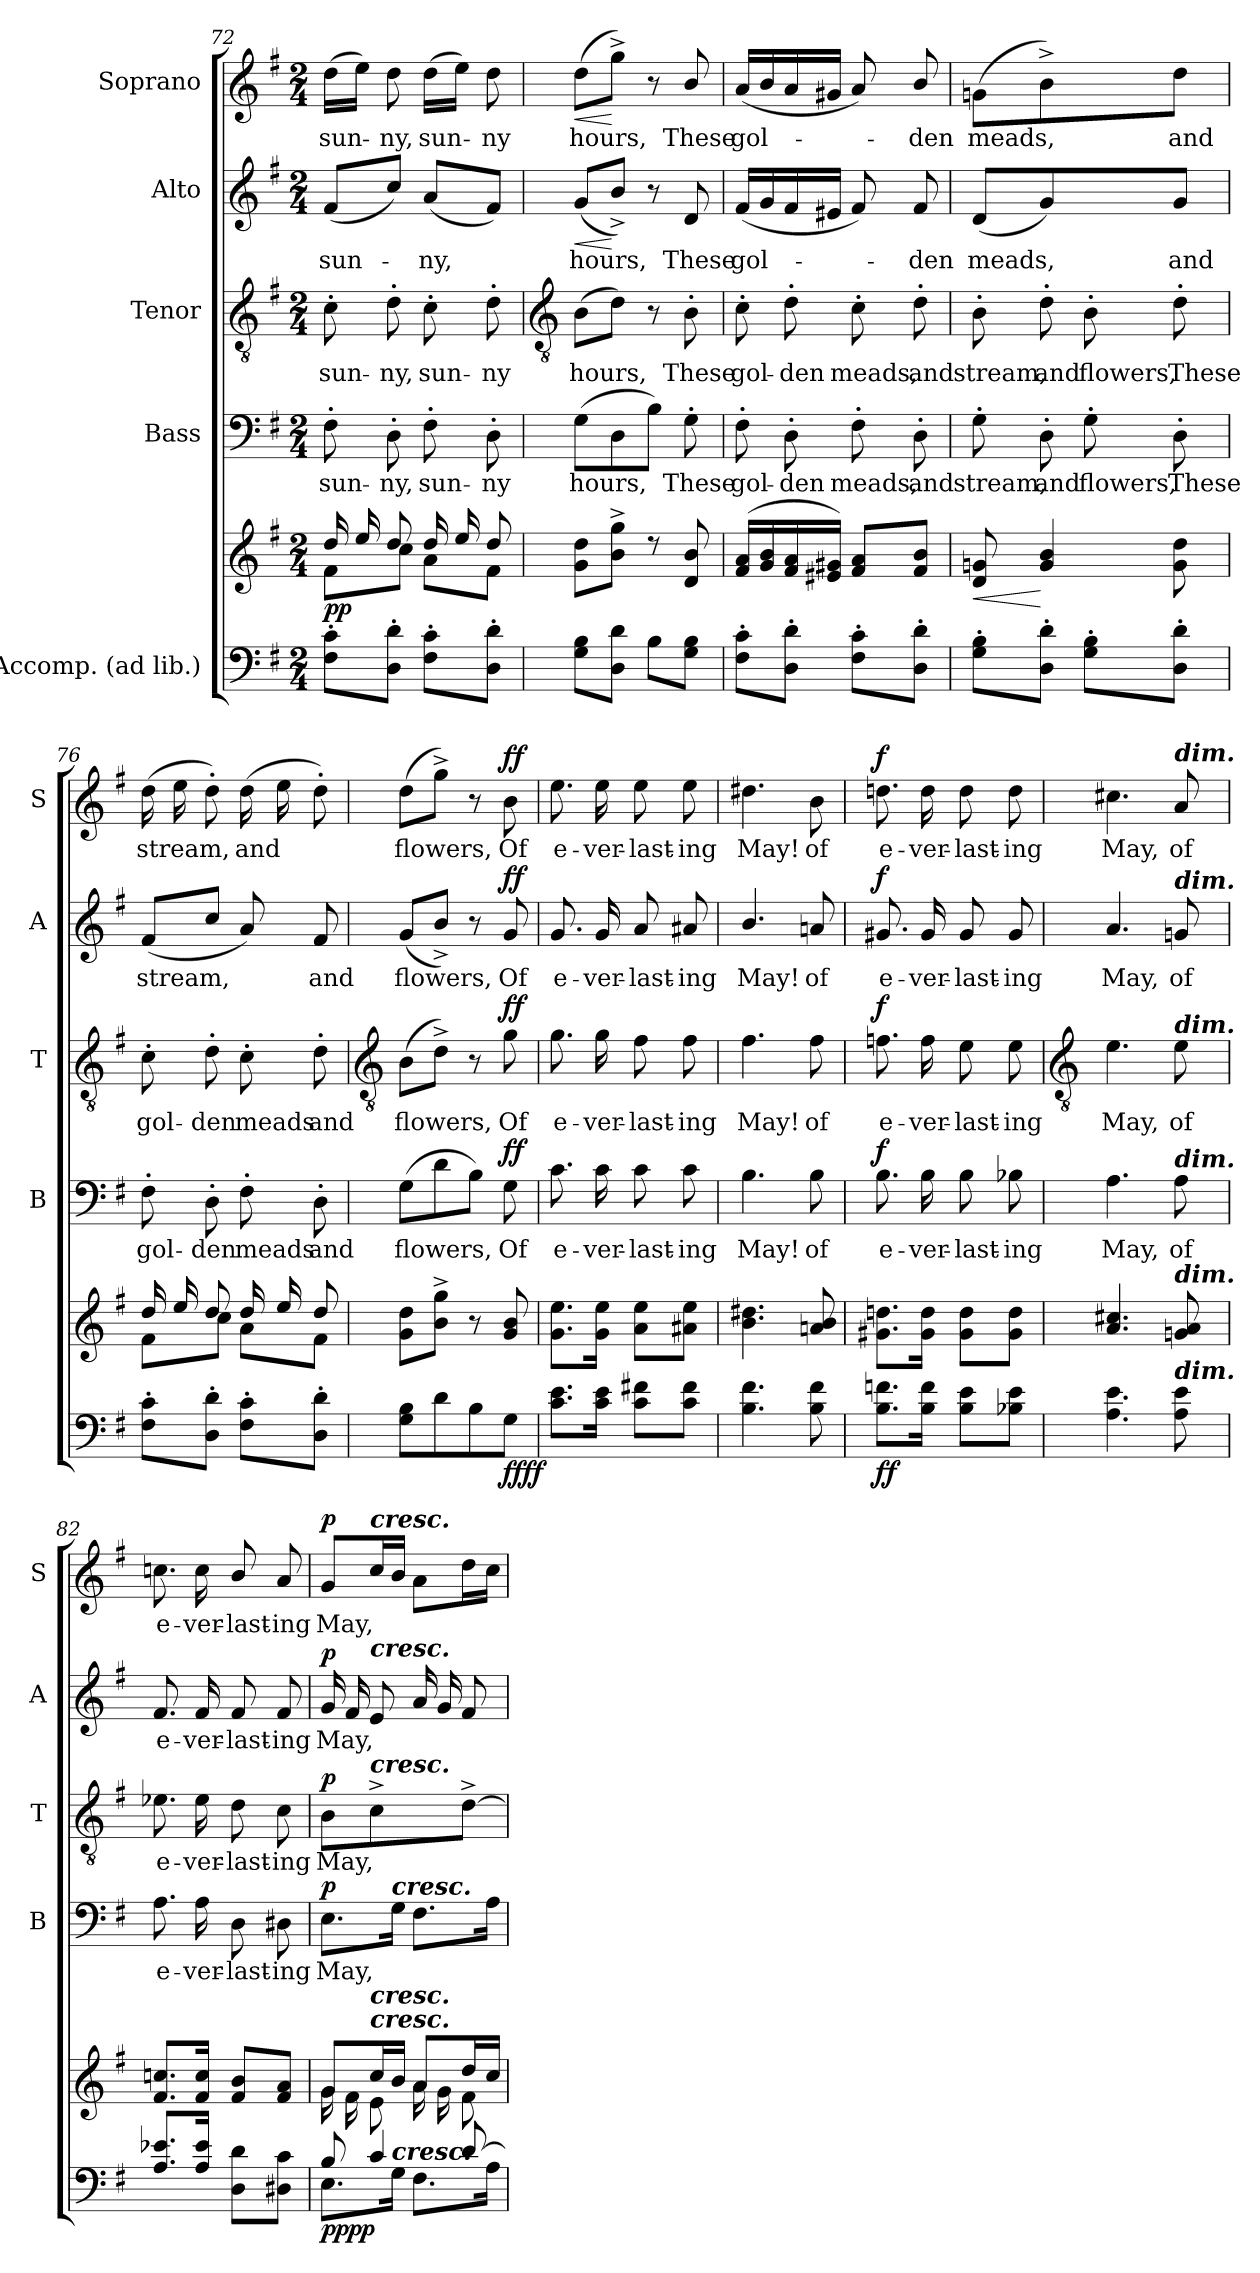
**kern	**kern	**dynam	**kern	**text	**dynam	**kern	**text	**dynam	**kern	**text	**dynam	**kern	**text	**dynam
*part5	*part5	*part5	*part4	*part4	*part4	*part3	*part3	*part3	*part2	*part2	*part2	*part1	*part1	*part1
*staff6	*staff5	*staff5/6	*staff4	*staff4	*staff4	*staff3	*staff3	*staff3	*staff2	*staff2	*staff2	*staff1	*staff1	*staff1
*I"Accomp. (ad lib.)	*	*	*I"Bass	*	*	*I"Tenor	*	*	*I"Alto	*	*	*I"Soprano	*	*
*	*	*	*I'B	*	*	*I'T	*	*	*I'A	*	*	*I'S	*	*
*clefF4	*clefG2	*	*clefF4	*	*	*clefGv2	*	*	*clefG2	*	*	*clefG2	*	*
*k[f#]	*k[f#]	*	*k[f#]	*	*	*k[f#]	*	*	*k[f#]	*	*	*k[f#]	*	*
*G:	*G:	*	*G:	*	*	*G:	*	*	*G:	*	*	*G:	*	*
*M2/4	*M2/4	*	*M2/4	*	*	*M2/4	*	*	*M2/4	*	*	*M2/4	*	*
=72	=72	=72	=72	=72	=72	=72	=72	=72	=72	=72	=72	=72	=72	=72
*	*^	*	*	*	*	*	*	*	*	*	*	*	*	*
!	!	!	!LO:DY:b	!	!LO:LY:b	!	!	!LO:LY:b	!	!	!LO:LY:b	!	!	!LO:LY:b	!
8F#' 8c'L	16dd/LL	8f#\L	pp	8F#'	sun-	.	8c'	sun-	.	(<8f#L	sun-	.	(>16ddLL	sun-	.
.	16ee/	.	.	.	.	.	.	.	.	.	.	.	16eeJJ)	.	.
!	!	!	!	!	!LO:LY:b	!	!	!LO:LY:b	!	!	!	!	!	!LO:LY:b	!
8D' 8d'J	8dd/J	8cc\J	.	8D'	-ny,	.	8d'	-ny,	.	8ccJ)	.	.	8dd	ny,	.
!	!	!	!	!	!LO:LY:b	!	!	!LO:LY:b	!	!	!LO:LY:b	!	!	!LO:LY:b	!
8F#' 8c'L	16dd/LL	8a\L	.	8F#'	sun-	.	8c'	sun-	.	(<8aL	ny,	.	(>16ddLL	sun-	.
.	16ee/	.	.	.	.	.	.	.	.	.	.	.	16eeJJ)	.	.
!	!	!	!	!	!LO:LY:b	!	!	!LO:LY:b	!	!	!	!	!	!LO:LY:b	!
8D' 8d'J	8dd/J	8f#\J	.	8D'	-ny	.	8d'	-ny	.	8f#J)	.	.	8dd	ny	.
!!LO:LB:g=z
=73	=73	=73	=73	=73	=73	=73	=73	=73	=73	=73	=73	=73	=73	=73	=73
*	*	*	*	*	*	*	*clefGv2	*	*	*	*	*	*	*	*
!	!	!LO:N:vis=1	!	!	!LO:LY:b	!	!	!LO:LY:b	!	!	!LO:LY:b	!LO:HP:b	!	!LO:LY:b	!LO:HP:b
8G 8BL	8g\ 8dd\L	2ryy	.	(>8GL	hours,	.	(>8BL	hours,	.	(<8gL	hours,	<	(>8ddL	hours,	<
8D 8dJ	8b\^ 8gg\^J	.	.	8D	.	.	8dJ)	.	.	8b^/J)	.	[	8gg^J)	.	[
8BL	8r	.	.	8BJ)	.	.	8r	.	.	8r	.	.	8r	.	.
!	!	!	!	!	!LO:LY:b	!	!	!LO:LY:b	!	!	!LO:LY:b	!	!	!LO:LY:b	!
8G 8BJ	8d/ 8b/	.	.	8G'	These	.	8B'	These	.	8d	These	.	8b/	These	.
=74	=74	=74	=74	=74	=74	=74	=74	=74	=74	=74	=74	=74	=74	=74	=74
!	!	!LO:N:vis=1	!	!	!LO:LY:b	!	!	!LO:LY:b	!	!	!LO:LY:b	!	!	!LO:LY:b	!
8F#' 8c'L	(<16f# 16aLL	2ryy	.	8F#'	gol-	.	8c'	gol-	.	(<16f#LL	gol-	.	(<16aLL	gol-	.
.	16g 16b	.	.	.	.	.	.	.	.	16g	.	.	16b	.	.
!	!	!	!	!	!LO:LY:b	!	!	!LO:LY:b	!	!	!	!	!	!	!
8D' 8d'J	16f# 16a	.	.	8D'	-den	.	8d'	-den	.	16f#	.	.	16a	.	.
.	16e#X 16g#XJJ)	.	.	.	.	.	.	.	.	16e#XJJ	.	.	16g#XJJ	.	.
!	!	!	!	!	!LO:LY:b	!	!	!LO:LY:b	!	!	!	!	!	!	!
8F#' 8c'L	8f# 8aL	.	.	8F#'	meads,	.	8c'	meads,	.	8f#)	.	.	8a)	.	.
!	!	!	!	!	!LO:LY:b	!	!	!LO:LY:b	!	!	!LO:LY:b	!	!	!LO:LY:b	!
8D' 8d'J	8f#/ 8b/J	.	.	8D'	and	.	8d'	and	.	8f#	den	.	8b/	den	.
=75	=75	=75	=75	=75	=75	=75	=75	=75	=75	=75	=75	=75	=75	=75	=75
!	!	!LO:N:vis=1	!LO:HP:b	!	!LO:LY:b	!	!	!LO:LY:b	!	!	!LO:LY:b	!	!	!LO:LY:b	!
8G' 8B'L	8d 8gn	2ryy	<	8G'	stream,	.	8B'	stream,	.	(<8dL	meads,	.	(<8gnL	meads,	.
!	!	!	!	!	!LO:LY:b	!	!	!LO:LY:b	!	!	!	!	!	!	!
8D' 8d'J	4g 4b	.	[	8D'	and	.	8d'	and	.	4g)	.	.	4b^)	.	.
!	!	!	!	!	!LO:LY:b	!	!	!LO:LY:b	!	!	!	!	!	!	!
8G' 8B'L	.	.	.	8G'	flowers,	.	8B'	flowers,	.	.	.	.	.	.	.
!	!	!	!	!	!LO:LY:b	!	!	!LO:LY:b	!	!	!LO:LY:b	!	!	!LO:LY:b	!
8D' 8d'J	8g\ 8dd\	.	.	8D'	These	.	8d'	These	.	8gJ	and	.	8ddJ	and	.
=76	=76	=76	=76	=76	=76	=76	=76	=76	=76	=76	=76	=76	=76	=76	=76
!	!	!	!	!	!LO:LY:b	!	!	!LO:LY:b	!	!	!LO:LY:b	!	!	!LO:LY:b	!
8F#' 8c'L	16dd/LL	8f#\L	.	8F#'	gol-	.	8c'	gol-	.	(<8f#L	stream,	.	(>16ddLL	stream,	.
.	16ee/	.	.	.	.	.	.	.	.	.	.	.	16ee	.	.
!	!	!	!	!	!LO:LY:b	!	!	!LO:LY:b	!	!	!	!	!	!	!
8D' 8d'J	8dd/J	8cc\J	.	8D'	-den	.	8d'	-den	.	8ccJ	.	.	8dd'J)	.	.
!	!	!	!	!	!LO:LY:b	!	!	!LO:LY:b	!	!	!	!	!	!LO:LY:b	!
8F#' 8c'L	16dd/LL	8a\L	.	8F#'	meads	.	8c'	meads	.	8a)	.	.	(>16ddLL	and	.
.	16ee/	.	.	.	.	.	.	.	.	.	.	.	16ee	.	.
!	!	!	!	!	!LO:LY:b	!	!	!LO:LY:b	!	!	!LO:LY:b	!	!	!	!
8D' 8d'J	8dd/J	8f#\J	.	8D'	and	.	8d'	and	.	8f#	and	.	8dd'J)	.	.
*	*v	*v	*	*	*	*	*	*	*	*	*	*	*	*	*
!!LO:LB:g=z
=77	=77	=77	=77	=77	=77	=77	=77	=77	=77	=77	=77	=77	=77	=77
*	*	*	*	*	*	*clefGv2	*	*	*	*	*	*	*	*
*	*^	*	*	*	*	*	*	*	*	*	*	*	*	*
!	!	!	!	!	!LO:LY:b	!	!	!LO:LY:b	!	!	!LO:LY:b	!	!	!LO:LY:b	!
*	*v	*v	*	*	*	*	*	*	*	*	*	*	*	*	*
8G 8BL	8g\ 8dd\L	.	(>8GL	flowers,	.	(>8BL	flowers,	.	(<8gL	flowers,	.	(>8ddL	flowers,	.
8d	8b\^ 8gg\^J	.	8d	.	.	8d^J)	.	.	8b^/J)	.	.	8gg^J)	.	.
8B	8r	.	8BJ)	.	.	8r	.	.	8r	.	.	8r	.	.
!	!	!LO:DY:b=2	!	!LO:LY:b	!	!	!LO:LY:b	!	!	!LO:LY:b	!	!	!LO:LY:b	!
!	!	!LO:DY:n=1:b	!	!	!LO:DY:b	!	!	!LO:DY:b	!	!	!LO:DY:b	!	!	!LO:DY:b
8GJ	8g 8b	ff ff	8G	Of	ff	8g	Of	ff	8g	Of	ff	8b	Of	ff
=78	=78	=78	=78	=78	=78	=78	=78	=78	=78	=78	=78	=78	=78	=78
!	!	!	!	!LO:LY:b	!	!	!LO:LY:b	!	!	!LO:LY:b	!	!	!LO:LY:b	!
8.c 8.eL	8.g\ 8.ee\L	.	8.c	e-	.	8.g	e-	.	8.g	e-	.	8.ee	e-	.
!	!	!	!	!LO:LY:b	!	!	!LO:LY:b	!	!	!LO:LY:b	!	!	!LO:LY:b	!
16c 16eJ	16g\ 16ee\J	.	16c	-ver-	.	16g	-ver-	.	16g	-ver-	.	16ee	-ver-	.
!	!	!	!	!LO:LY:b	!	!	!LO:LY:b	!	!	!LO:LY:b	!	!	!LO:LY:b	!
8c 8f#XL	8a\ 8ee\L	.	8c	-last-	.	8f#	-last-	.	8a	-last-	.	8ee	-last-	.
!	!	!	!	!LO:LY:b	!	!	!LO:LY:b	!	!	!LO:LY:b	!	!	!LO:LY:b	!
8c 8f#J	8a#X\ 8ee\J	.	8c	-ing	.	8f#	-ing	.	8a#X	-ing	.	8ee	-ing	.
=79	=79	=79	=79	=79	=79	=79	=79	=79	=79	=79	=79	=79	=79	=79
!	!	!	!	!LO:LY:b	!	!	!LO:LY:b	!	!	!LO:LY:b	!	!	!LO:LY:b	!
4.B 4.f#	4.b\ 4.dd#X\	.	4.B	May!	.	4.f#	May!	.	4.b/	May!	.	4.dd#X	May!	.
!	!	!	!	!LO:LY:b	!	!	!LO:LY:b	!	!	!LO:LY:b	!	!	!LO:LY:b	!
8B 8f#	8an 8b	.	8B	of	.	8f#	of	.	8an	of	.	8b	of	.
=80	=80	=80	=80	=80	=80	=80	=80	=80	=80	=80	=80	=80	=80	=80
!	!	!LO:DY:b=2	!	!LO:LY:b	!	!	!LO:LY:b	!	!	!LO:LY:b	!	!	!LO:LY:b	!
!	!	!LO:DY:n=1:b	!	!	!LO:DY:b	!	!	!LO:DY:b	!	!	!LO:DY:b	!	!	!LO:DY:b
8.B 8.fnL	8.g#X 8.ddnL	f f	8.B	e-	f	8.fn	e-	f	8.g#X	e-	f	8.ddn	e-	f
!	!	!	!	!LO:LY:b	!	!	!LO:LY:b	!	!	!LO:LY:b	!	!	!LO:LY:b	!
16B 16fJ	16g# 16ddJ	.	16B	-ver-	.	16f	-ver-	.	16g#	-ver-	.	16dd	-ver-	.
!	!	!	!	!LO:LY:b	!	!	!LO:LY:b	!	!	!LO:LY:b	!	!	!LO:LY:b	!
8B 8eL	8g# 8ddL	.	8B	-last-	.	8e	-last-	.	8g#	-last-	.	8dd	-last-	.
!	!	!	!	!LO:LY:b	!	!	!LO:LY:b	!	!	!LO:LY:b	!	!	!LO:LY:b	!
8B-X 8eJ	8g# 8ddJ	.	8B-X	-ing	.	8e	-ing	.	8g#	-ing	.	8dd	-ing	.
!!LO:LB:g=z
=81	=81	=81	=81	=81	=81	=81	=81	=81	=81	=81	=81	=81	=81	=81
*	*	*	*	*	*	*clefGv2	*	*	*	*	*	*	*	*
*	*^	*	*	*	*	*	*	*	*	*	*	*	*	*
!LO:N:vis=1	!	!LO:N:vis=1	!	!	!LO:LY:b	!	!	!LO:LY:b	!	!	!LO:LY:b	!	!	!LO:LY:b	!
*^	*	*	*	*	*	*	*	*	*	*	*	*	*	*	*
2ryy	4.A\ 4.e\	4.a 4.cc#X	2ryy	.	4.A	May,	.	4.e	May,	.	4.a	May,	.	4.cc#X	May,	.
!	!	!	!	!	!	!	!	!	!	!	!	!	!	!LO:TX:a:Bi:t=dim.	!	!
!	!	!	!	!	!	!	!	!	!	!	!LO:TX:a:Bi:t=dim.	!	!	!	!	!
!	!	!	!	!	!	!	!	!LO:TX:a:Bi:t=dim.	!	!	!	!	!	!	!	!
!	!	!	!	!	!LO:TX:a:Bi:t=dim.	!	!	!	!	!	!	!	!	!	!	!
!	!	!LO:TX:a:Bi:t=dim.	!	!	!	!	!	!	!	!	!	!	!	!	!	!
!	!LO:TX:a:Bi:t=dim.	!	!	!	!	!	!	!	!	!	!	!	!	!	!	!
!	!	!	!	!	!	!LO:LY:b	!	!	!LO:LY:b	!	!	!LO:LY:b	!	!	!LO:LY:b	!
.	8A\ 8e\	8gn 8a	.	.	8A	of	.	8e	of	.	8gn	of	.	8a	of	.
=82	=82	=82	=82	=82	=82	=82	=82	=82	=82	=82	=82	=82	=82	=82	=82	=82
!LO:N:vis=1	!	!	!LO:N:vis=1	!	!	!LO:LY:b	!	!	!LO:LY:b	!	!	!LO:LY:b	!	!	!LO:LY:b	!
2ryy	8.A\ 8.e-X\L	8.f# 8.ccnL	2ryy	.	8.A	e-	.	8.e-X	e-	.	8.f#	e-	.	8.ccn	e-	.
!	!	!	!	!	!	!LO:LY:b	!	!	!LO:LY:b	!	!	!LO:LY:b	!	!	!LO:LY:b	!
.	16A/ 16e-/J	16f#/ 16cc/J	.	.	16A\	-ver-	.	16e-\	-ver-	.	16f#	-ver-	.	16cc\	-ver-	.
!	!	!	!	!	!	!LO:LY:b	!	!	!LO:LY:b	!	!	!LO:LY:b	!	!	!LO:LY:b	!
.	8D\ 8d\L	8f# 8bL	.	.	8D	-last-	.	8d	-last-	.	8f#	-last-	.	8b/	-last-	.
!	!	!	!	!	!	!LO:LY:b	!	!	!LO:LY:b	!	!	!LO:LY:b	!	!	!LO:LY:b	!
.	8D#X\ 8c\J	8f# 8aJ	.	.	8D#X	-ing	.	8c	-ing	.	8f#	-ing	.	8a	-ing	.
=83	=83	=83	=83	=83	=83	=83	=83	=83	=83	=83	=83	=83	=83	=83	=83	=83
!	!	!	!	!LO:DY:b=2	!	!LO:LY:b	!	!	!LO:LY:b	!	!	!LO:LY:b	!	!	!LO:LY:b	!
!	!	!	!	!LO:DY:n=1:b=2	!	!	!	!	!	!	!	!	!	!	!	!
!	!	!	!	!LO:DY:n=2:b	!	!	!	!	!	!	!	!	!	!	!	!
!	!	!	!	!LO:DY:n=3:b	!	!	!LO:DY:b	!	!	!LO:DY:b	!	!	!LO:DY:b	!	!	!LO:DY:b
8B/	8.E\L	8gL	16g\LL	p p p p	8.EL	May,	p	8BL	May,	p	16gLL	May,	p	8gL	May,	p
.	.	.	16f#\	.	.	.	.	.	.	.	16f#	.	.	.	.	.
!	!	!	!	!	!	!	!	!	!	!	!	!	!	!LO:TX:a:Bi:t=cresc.	!	!
!	!	!	!	!	!	!	!	!	!	!	!LO:TX:a:Bi:t=cresc.	!	!	!	!	!
!	!	!	!	!	!	!	!	!LO:TX:a:Bi:t=cresc.	!	!	!	!	!	!	!	!
!	!	!LO:TX:a:Bi:t=cresc.	!	!	!	!	!	!	!	!	!	!	!	!	!	!
!	!	!LO:TX:a:Bi:t=cresc.	!	!	!	!	!	!	!	!	!	!	!	!	!	!
4c/	.	16ccL	8e\J	.	.	.	.	4c^	.	.	8eJ	.	.	16ccL	.	.
!	!	!	!	!	!LO:TX:a:Bi:t=cresc.	!	!	!	!	!	!	!	!	!	!	!
!	!LO:TX:a:Bi:t=cresc.	!	!	!	!	!	!	!	!	!	!	!	!	!	!	!
.	16G\J	16bJJ	.	.	16GJ	.	.	.	.	.	.	.	.	16bJJ	.	.
.	8.F#\L	8a/L	16a\LL	.	8.F#L	.	.	.	.	.	16aLL	.	.	8aL	.	.
.	.	.	16g\	.	.	.	.	.	.	.	16g	.	.	.	.	.
[8d/	.	16dd/L	8f#\J	.	.	.	.	[8d^J	.	.	8f#J	.	.	16ddL	.	.
.	16A\J	16cc/JJ	.	.	16AJ	.	.	.	.	.	.	.	.	16ccJJ	.	.
*v	*v	*	*	*	*	*	*	*	*	*	*	*	*	*	*	*
*	*v	*v	*	*	*	*	*	*	*	*	*	*	*	*	*
=	=	=	=	=	=	=	=	=	=	=	=	=	=	=
*-	*-	*-	*-	*-	*-	*-	*-	*-	*-	*-	*-	*-	*-	*-
